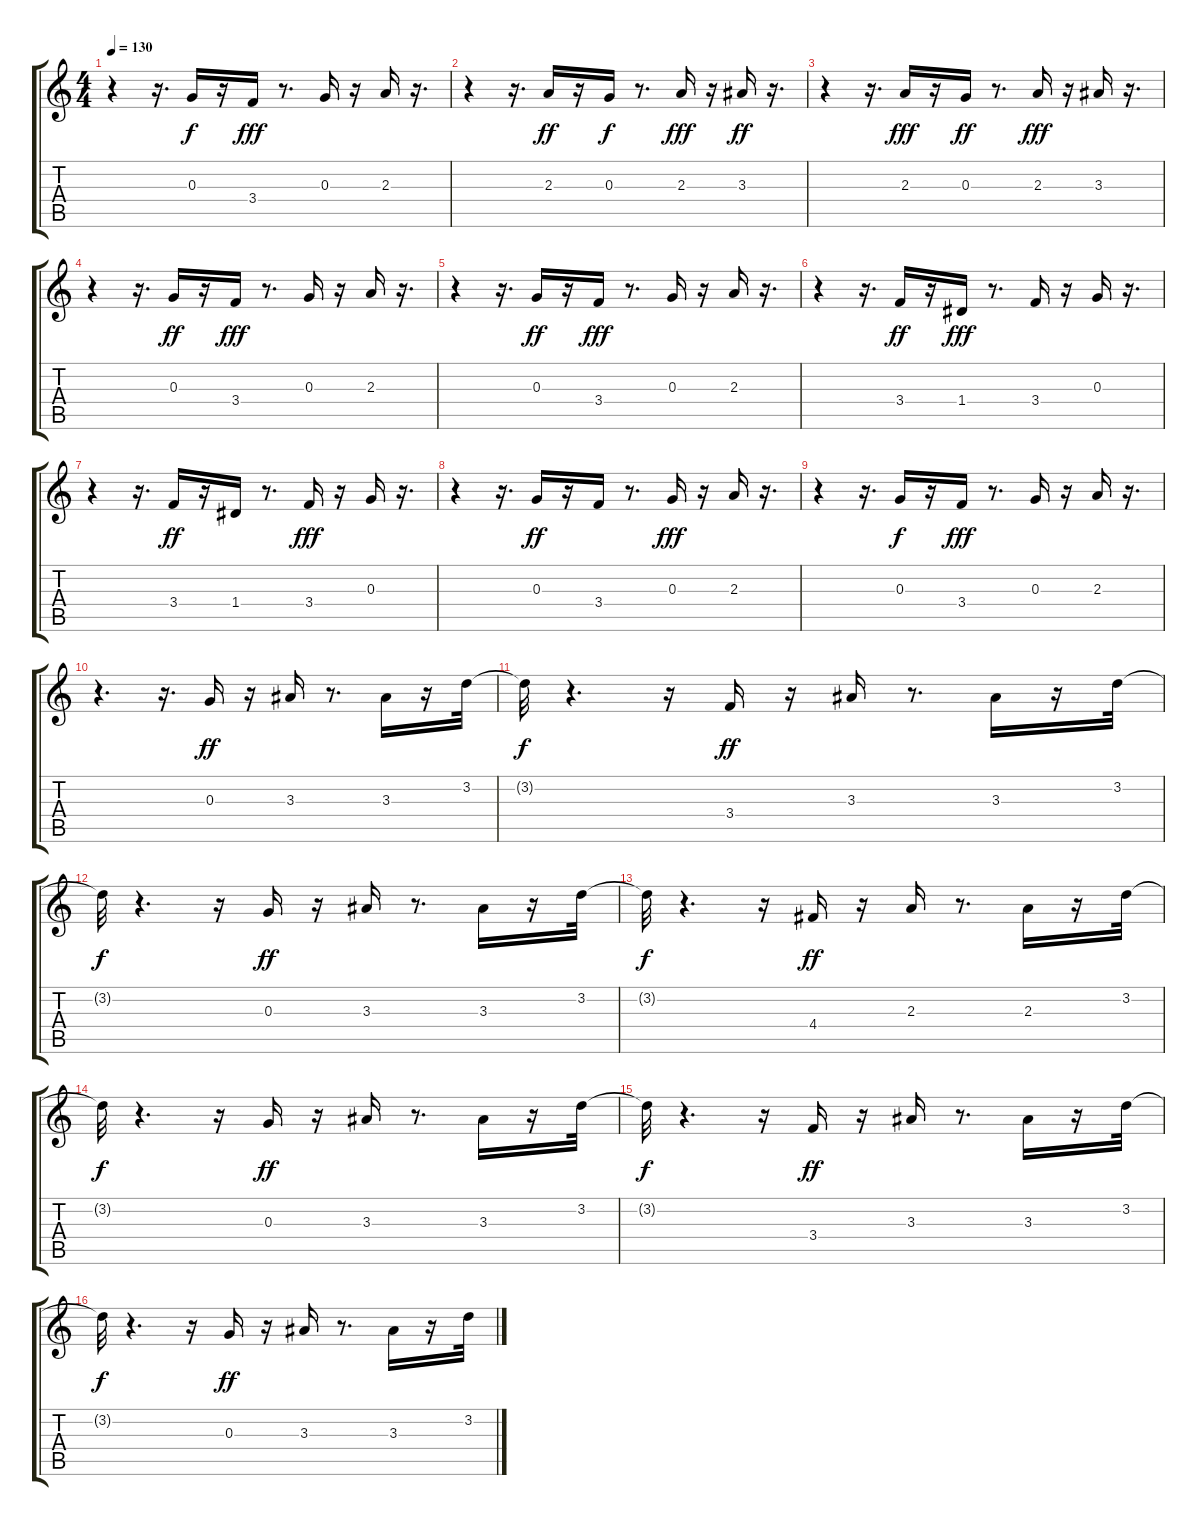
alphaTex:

\track "" {instrument electricguitarmuted}
\staff {score tabs}
\tuning (E4 B3 G3 D3 A2 E2) {hide}
\ts (4 4)
\tempo 130
\clef g2
\ks c
r.4{dy fff} r.16{d} 0.3.16{dy f} r.16 3.4.16{dy fff} r.8{d} 0.3.16 r.16 2.3.16 r.16{d} |
r.4 r.16{d} 2.3.16{dy ff} r.16 0.3.16{dy f} r.8{d} 2.3.16{dy fff} r.16 3.3.16{dy ff} r.16{d} |
r.4 r.16{d} 2.3.16{dy fff} r.16 0.3.16{dy ff} r.8{d} 2.3.16{dy fff} r.16 3.3.16 r.16{d} |
r.4 r.16{d} 0.3.16{dy ff} r.16 3.4.16{dy fff} r.8{d} 0.3.16 r.16 2.3.16 r.16{d} |
r.4 r.16{d} 0.3.16{dy ff} r.16 3.4.16{dy fff} r.8{d} 0.3.16 r.16 2.3.16 r.16{d} |
r.4 r.16{d} 3.4.16{dy ff} r.16 1.4.16{dy fff} r.8{d} 3.4.16 r.16 0.3.16 r.16{d} |
r.4 r.16{d} 3.4.16{dy ff} r.16 1.4.16 r.8{d} 3.4.16{dy fff} r.16 0.3.16 r.16{d} |
r.4 r.16{d} 0.3.16{dy ff} r.16 3.4.16 r.8{d} 0.3.16{dy fff} r.16 2.3.16 r.16{d} |
r.4 r.16{d} 0.3.16{dy f} r.16 3.4.16{dy fff} r.8{d} 0.3.16 r.16 2.3.16 r.16{d} |
r.4{d} r.16{d} 0.3.16{dy ff} r.16 3.3.16 r.8{d} 3.3.16 r.16 3.2.32 |
3.2{t}.32{dy f} r.4{d} r.16 3.4.16{dy ff} r.16 3.3.16 r.8{d} 3.3.16 r.16 3.2.32 |
3.2{t}.32{dy f} r.4{d} r.16 0.3.16{dy ff} r.16 3.3.16 r.8{d} 3.3.16 r.16 3.2.32 |
3.2{t}.32{dy f} r.4{d} r.16 4.4.16{dy ff} r.16 2.3.16 r.8{d} 2.3.16 r.16 3.2.32 |
3.2{t}.32{dy f} r.4{d} r.16 0.3.16{dy ff} r.16 3.3.16 r.8{d} 3.3.16 r.16 3.2.32 |
3.2{t}.32{dy f} r.4{d} r.16 3.4.16{dy ff} r.16 3.3.16 r.8{d} 3.3.16 r.16 3.2.32 |
3.2{t}.32{dy f} r.4{d} r.16 0.3.16{dy ff} r.16 3.3.16 r.8{d} 3.3.16 r.16 3.2.32
